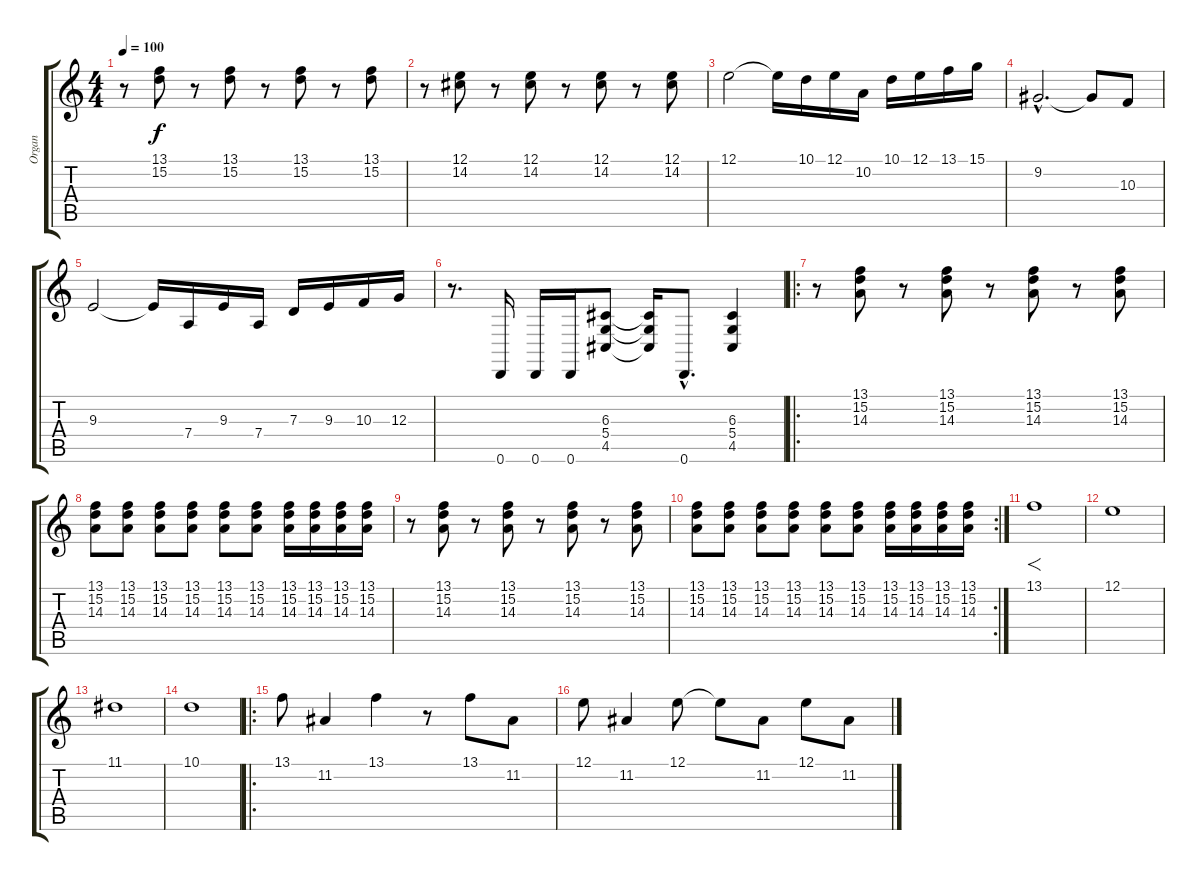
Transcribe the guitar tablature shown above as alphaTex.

\track ("Organ" "Organ") {instrument churchorgan}
\staff {score tabs}
\tuning (E4 B3 G3 D3 A2 D2) {hide}
\ts (4 4)
\tempo 100
\clef g2
\ks c
r.8{dy f instrument churchorgan} (13.1 15.2).8 r.8 (13.1 15.2).8 r.8 (13.1 15.2).8 r.8 (13.1 15.2).8 |
r.8 (12.1 14.2).8 r.8 (12.1 14.2).8 r.8 (12.1 14.2).8 r.8 (12.1 14.2).8 |
12.1.2{instrument churchorgan} 12.1{t}.16 10.1.16 12.1.16 10.2.16 10.1.16 12.1.16 13.1.16 15.1.16 |
9.2{hac}.2{d} 9.2{t}.8 10.3.8 |
9.3.2 9.3{t}.16 7.4.16 9.3.16 7.4.16 7.3.16 9.3.16 10.3.16 12.3.16 |
r.8{d instrument churchorgan} 0.6.16 0.6.16 0.6.16 (6.3 5.4 4.5).8 (6.3{t} 5.4{t} 4.5{t}).16 0.6{hac}.8{d} (6.3 5.4 4.5).4 |
\ro
r.8{volume 10} (13.1 15.2 14.3).8 r.8 (13.1 15.2 14.3).8 r.8 (13.1 15.2 14.3).8 r.8 (13.1 15.2 14.3).8 |
(13.1 15.2 14.3).8 (13.1 15.2 14.3).8 (13.1 15.2 14.3).8 (13.1 15.2 14.3).8 (13.1 15.2 14.3).8 (13.1 15.2 14.3).8 (13.1 15.2 14.3).16 (13.1 15.2 14.3).16 (13.1 15.2 14.3).16 (13.1 15.2 14.3).16 |
r.8 (13.1 15.2 14.3).8 r.8 (13.1 15.2 14.3).8 r.8 (13.1 15.2 14.3).8 r.8 (13.1 15.2 14.3).8 |
\rc 2
(13.1 15.2 14.3).8 (13.1 15.2 14.3).8 (13.1 15.2 14.3).8 (13.1 15.2 14.3).8 (13.1 15.2 14.3).8 (13.1 15.2 14.3).8 (13.1 15.2 14.3).16 (13.1 15.2 14.3).16 (13.1 15.2 14.3).16 (13.1 15.2 14.3).16 |
13.1.1{f volume 10 instrument pad1newage} |
12.1.1{volume 10 instrument pad1newage} |
11.1.1{volume 10 instrument pad1newage} |
10.1.1{volume 10 instrument pad1newage} |
\ro
13.1.8{volume 8 instrument pad1newage} 11.2.4 13.1.4 r.8 13.1.8 11.2.8 |
12.1.8{volume 8 instrument pad1newage} 11.2.4 12.1.8 12.1{t}.8 11.2.8 12.1.8 11.2.8
